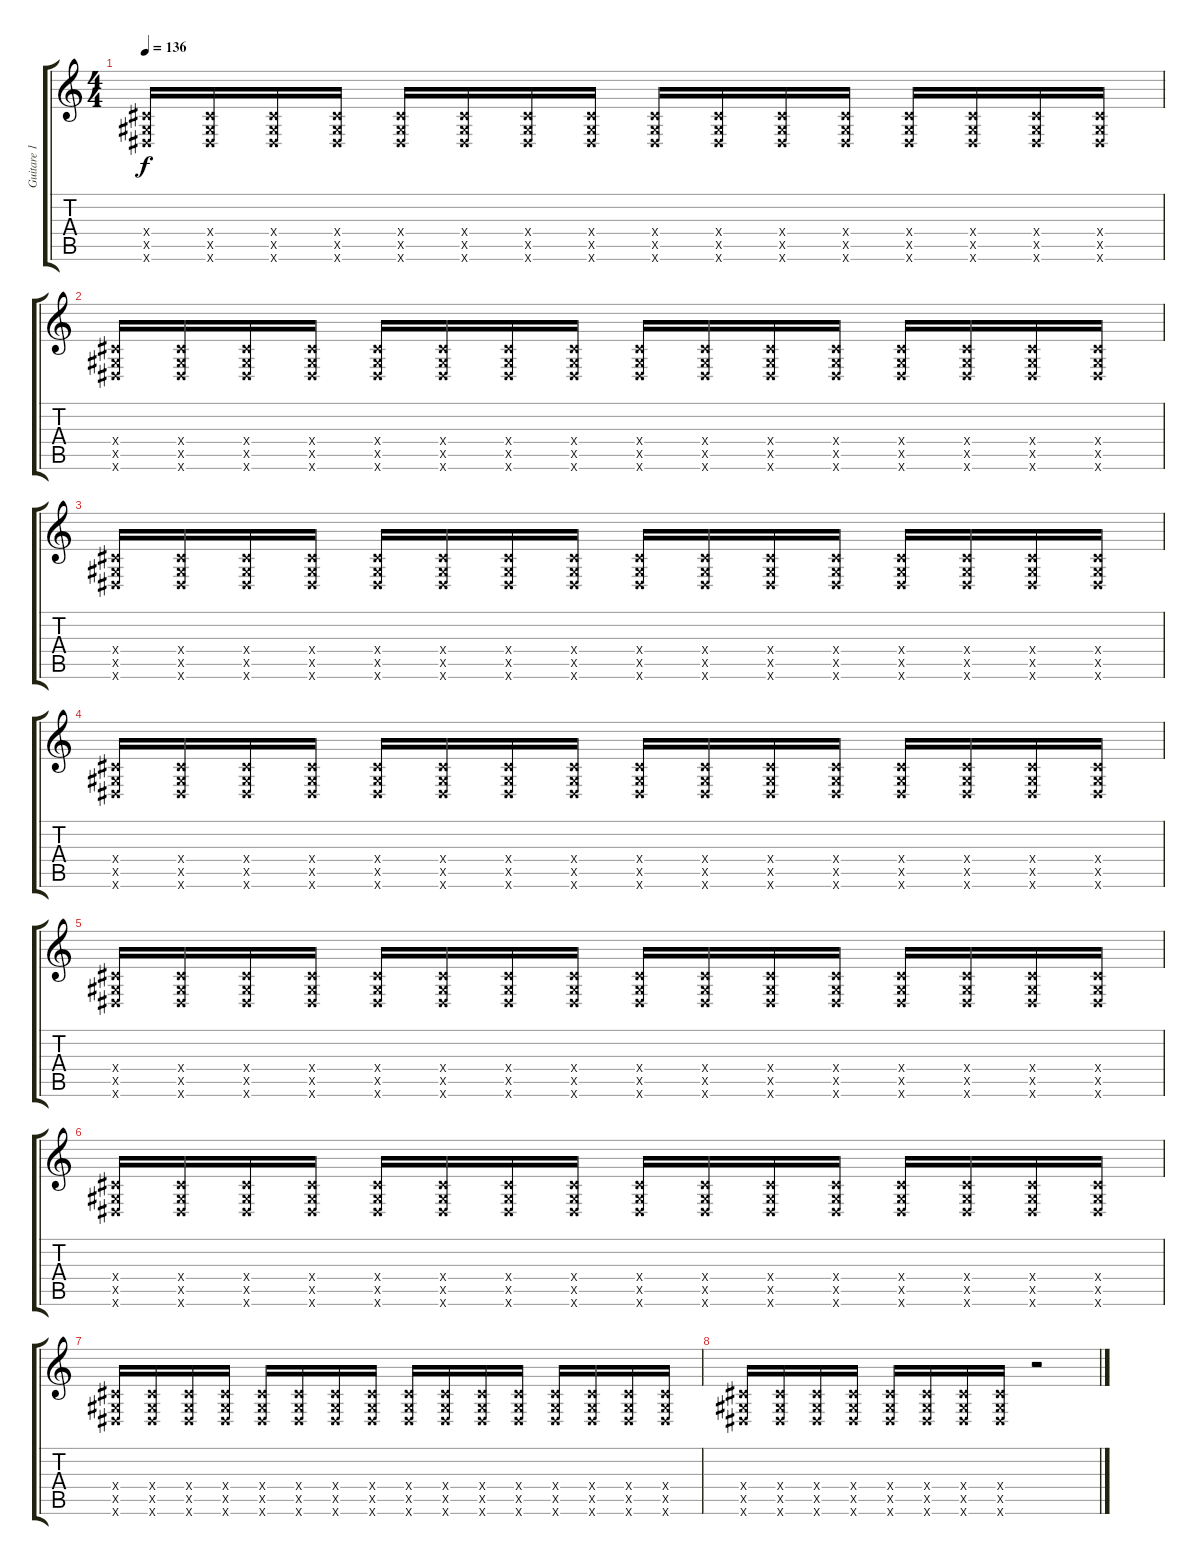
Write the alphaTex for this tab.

\track ("Guitare 1" "Guitare 1") {instrument distortionguitar}
\staff {score tabs}
\tuning (E4 B3 G3 D3 A2 E2) {hide}
\ts (4 4)
\tempo 136
\clef g2
\ks c
(-1.4{x} -1.5{x} -1.6{x}).16{dy f} (-1.4{x} -1.5{x} -1.6{x}).16 (-1.4{x} -1.5{x} -1.6{x}).16 (-1.4{x} -1.5{x} -1.6{x}).16 (-1.4{x} -1.5{x} -1.6{x}).16 (-1.4{x} -1.5{x} -1.6{x}).16 (-1.4{x} -1.5{x} -1.6{x}).16 (-1.4{x} -1.5{x} -1.6{x}).16 (-1.4{x} -1.5{x} -1.6{x}).16 (-1.4{x} -1.5{x} -1.6{x}).16 (-1.4{x} -1.5{x} -1.6{x}).16 (-1.4{x} -1.5{x} -1.6{x}).16 (-1.4{x} -1.5{x} -1.6{x}).16 (-1.4{x} -1.5{x} -1.6{x}).16 (-1.4{x} -1.5{x} -1.6{x}).16 (-1.4{x} -1.5{x} -1.6{x}).16 |
(-1.4{x} -1.5{x} -1.6{x}).16 (-1.4{x} -1.5{x} -1.6{x}).16 (-1.4{x} -1.5{x} -1.6{x}).16 (-1.4{x} -1.5{x} -1.6{x}).16 (-1.4{x} -1.5{x} -1.6{x}).16 (-1.4{x} -1.5{x} -1.6{x}).16 (-1.4{x} -1.5{x} -1.6{x}).16 (-1.4{x} -1.5{x} -1.6{x}).16 (-1.4{x} -1.5{x} -1.6{x}).16 (-1.4{x} -1.5{x} -1.6{x}).16 (-1.4{x} -1.5{x} -1.6{x}).16 (-1.4{x} -1.5{x} -1.6{x}).16 (-1.4{x} -1.5{x} -1.6{x}).16 (-1.4{x} -1.5{x} -1.6{x}).16 (-1.4{x} -1.5{x} -1.6{x}).16 (-1.4{x} -1.5{x} -1.6{x}).16 |
(-1.4{x} -1.5{x} -1.6{x}).16 (-1.4{x} -1.5{x} -1.6{x}).16 (-1.4{x} -1.5{x} -1.6{x}).16 (-1.4{x} -1.5{x} -1.6{x}).16 (-1.4{x} -1.5{x} -1.6{x}).16 (-1.4{x} -1.5{x} -1.6{x}).16 (-1.4{x} -1.5{x} -1.6{x}).16 (-1.4{x} -1.5{x} -1.6{x}).16 (-1.4{x} -1.5{x} -1.6{x}).16 (-1.4{x} -1.5{x} -1.6{x}).16 (-1.4{x} -1.5{x} -1.6{x}).16 (-1.4{x} -1.5{x} -1.6{x}).16 (-1.4{x} -1.5{x} -1.6{x}).16 (-1.4{x} -1.5{x} -1.6{x}).16 (-1.4{x} -1.5{x} -1.6{x}).16 (-1.4{x} -1.5{x} -1.6{x}).16 |
(-1.4{x} -1.5{x} -1.6{x}).16 (-1.4{x} -1.5{x} -1.6{x}).16 (-1.4{x} -1.5{x} -1.6{x}).16 (-1.4{x} -1.5{x} -1.6{x}).16 (-1.4{x} -1.5{x} -1.6{x}).16 (-1.4{x} -1.5{x} -1.6{x}).16 (-1.4{x} -1.5{x} -1.6{x}).16 (-1.4{x} -1.5{x} -1.6{x}).16 (-1.4{x} -1.5{x} -1.6{x}).16 (-1.4{x} -1.5{x} -1.6{x}).16 (-1.4{x} -1.5{x} -1.6{x}).16 (-1.4{x} -1.5{x} -1.6{x}).16 (-1.4{x} -1.5{x} -1.6{x}).16 (-1.4{x} -1.5{x} -1.6{x}).16 (-1.4{x} -1.5{x} -1.6{x}).16 (-1.4{x} -1.5{x} -1.6{x}).16 |
(-1.4{x} -1.5{x} -1.6{x}).16 (-1.4{x} -1.5{x} -1.6{x}).16 (-1.4{x} -1.5{x} -1.6{x}).16 (-1.4{x} -1.5{x} -1.6{x}).16 (-1.4{x} -1.5{x} -1.6{x}).16 (-1.4{x} -1.5{x} -1.6{x}).16 (-1.4{x} -1.5{x} -1.6{x}).16 (-1.4{x} -1.5{x} -1.6{x}).16 (-1.4{x} -1.5{x} -1.6{x}).16 (-1.4{x} -1.5{x} -1.6{x}).16 (-1.4{x} -1.5{x} -1.6{x}).16 (-1.4{x} -1.5{x} -1.6{x}).16 (-1.4{x} -1.5{x} -1.6{x}).16 (-1.4{x} -1.5{x} -1.6{x}).16 (-1.4{x} -1.5{x} -1.6{x}).16 (-1.4{x} -1.5{x} -1.6{x}).16 |
(-1.4{x} -1.5{x} -1.6{x}).16 (-1.4{x} -1.5{x} -1.6{x}).16 (-1.4{x} -1.5{x} -1.6{x}).16 (-1.4{x} -1.5{x} -1.6{x}).16 (-1.4{x} -1.5{x} -1.6{x}).16 (-1.4{x} -1.5{x} -1.6{x}).16 (-1.4{x} -1.5{x} -1.6{x}).16 (-1.4{x} -1.5{x} -1.6{x}).16 (-1.4{x} -1.5{x} -1.6{x}).16 (-1.4{x} -1.5{x} -1.6{x}).16 (-1.4{x} -1.5{x} -1.6{x}).16 (-1.4{x} -1.5{x} -1.6{x}).16 (-1.4{x} -1.5{x} -1.6{x}).16 (-1.4{x} -1.5{x} -1.6{x}).16 (-1.4{x} -1.5{x} -1.6{x}).16 (-1.4{x} -1.5{x} -1.6{x}).16 |
(-1.4{x} -1.5{x} -1.6{x}).16 (-1.4{x} -1.5{x} -1.6{x}).16 (-1.4{x} -1.5{x} -1.6{x}).16 (-1.4{x} -1.5{x} -1.6{x}).16 (-1.4{x} -1.5{x} -1.6{x}).16 (-1.4{x} -1.5{x} -1.6{x}).16 (-1.4{x} -1.5{x} -1.6{x}).16 (-1.4{x} -1.5{x} -1.6{x}).16 (-1.4{x} -1.5{x} -1.6{x}).16 (-1.4{x} -1.5{x} -1.6{x}).16 (-1.4{x} -1.5{x} -1.6{x}).16 (-1.4{x} -1.5{x} -1.6{x}).16 (-1.4{x} -1.5{x} -1.6{x}).16 (-1.4{x} -1.5{x} -1.6{x}).16 (-1.4{x} -1.5{x} -1.6{x}).16 (-1.4{x} -1.5{x} -1.6{x}).16 |
(-1.4{x} -1.5{x} -1.6{x}).16 (-1.4{x} -1.5{x} -1.6{x}).16 (-1.4{x} -1.5{x} -1.6{x}).16 (-1.4{x} -1.5{x} -1.6{x}).16 (-1.4{x} -1.5{x} -1.6{x}).16 (-1.4{x} -1.5{x} -1.6{x}).16 (-1.4{x} -1.5{x} -1.6{x}).16 (-1.4{x} -1.5{x} -1.6{x}).16 r.2
